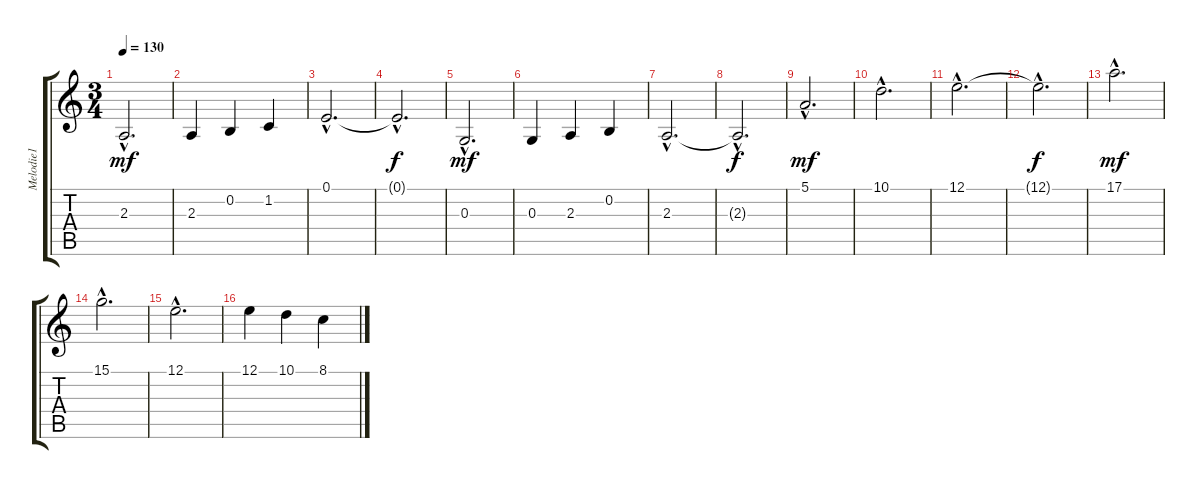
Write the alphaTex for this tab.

\track ("Melodie1" "Melodie1") {instrument stringensemble1}
\staff {score tabs}
\tuning (E4 B3 G3 D3 A2 E2) {hide}
\ts (3 4)
\tempo 130
\clef g2
\ks c
2.3{hac}.2{d dy mf} |
2.3.4 0.2.4 1.2.4 |
0.1{hac}.2{d} |
0.1{hac t}.2{d dy f} |
0.3{hac}.2{d dy mf} |
0.3.4 2.3.4 0.2.4 |
2.3{hac}.2{d} |
2.3{hac t}.2{d dy f} |
5.1{hac}.2{d dy mf} |
10.1{hac}.2{d} |
12.1{hac}.2{d} |
12.1{hac t}.2{d dy f} |
17.1{hac}.2{d dy mf} |
15.1{hac}.2{d} |
12.1{hac}.2{d} |
12.1.4 10.1.4 8.1.4
